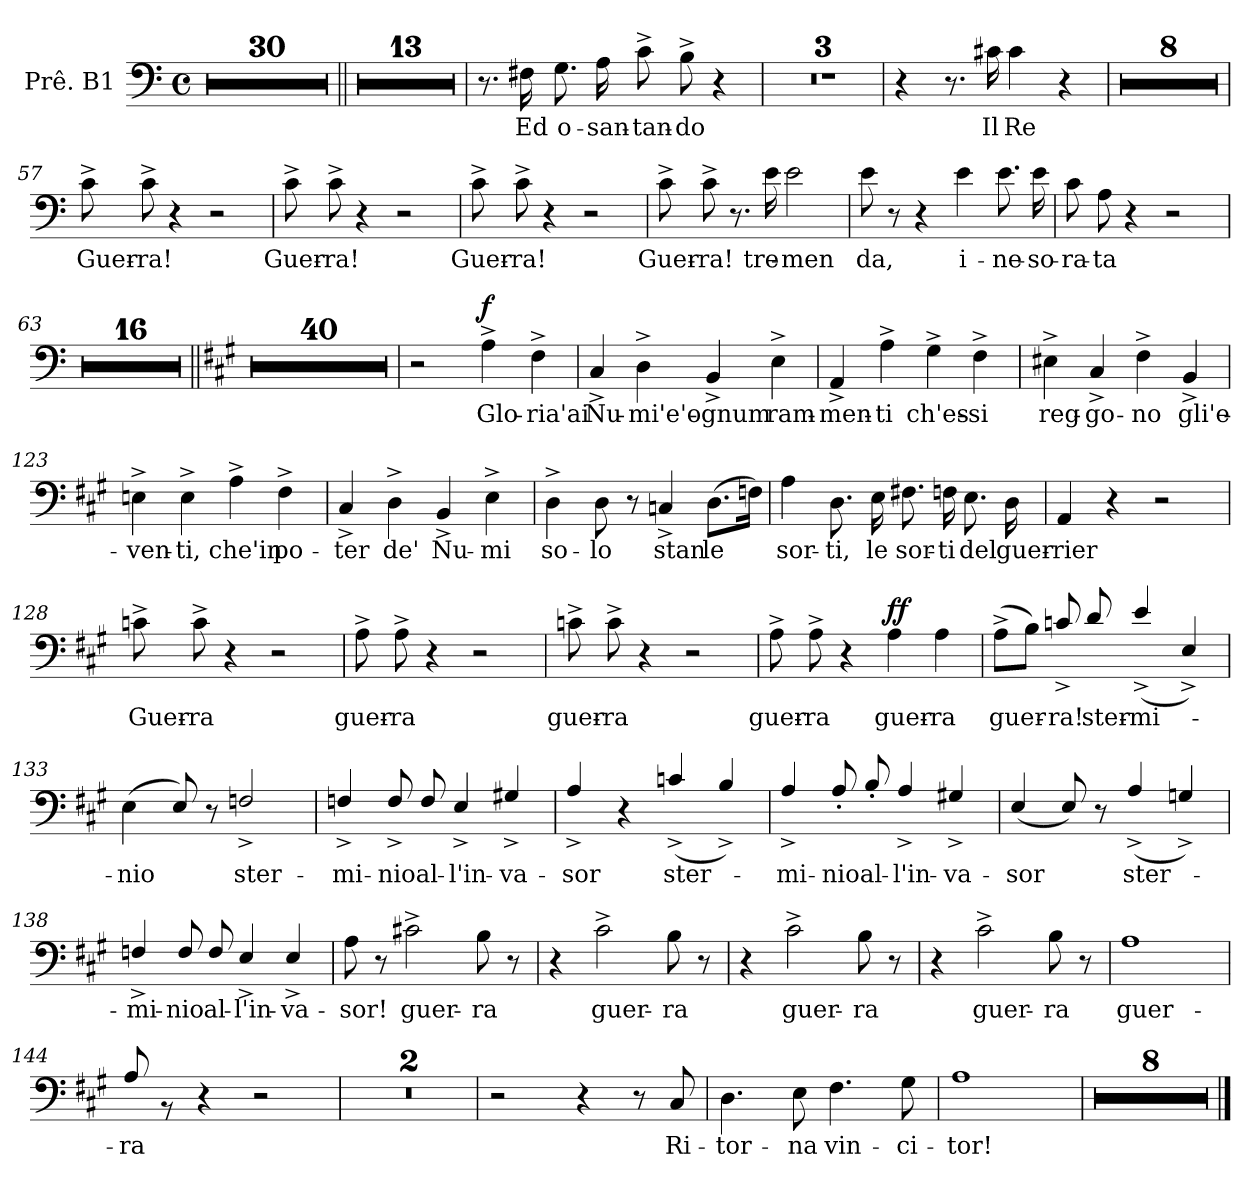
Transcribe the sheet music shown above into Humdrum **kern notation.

**kern	**text	**dynam
*part1	*part1	*part1
*staff1	*staff1	*staff1
*I"Prê. B1	*	*
*I'Prê. B1	*	*
*clefF4	*	*
*k[]	*	*
*M4/4	*	*
*met(c)	*	*
=1	=1	=1
1r	.	.
=2	=2	=2
1r	.	.
=3	=3	=3
1r	.	.
!!LO:LB:g=z
=4	=4	=4
1r	.	.
=5	=5	=5
1r	.	.
=6	=6	=6
1r	.	.
!!LO:LB:g=z
=7	=7	=7
1r	.	.
=8	=8	=8
1r	.	.
=9	=9	=9
1r	.	.
!!LO:LB:g=z
=10	=10	=10
1r	.	.
=11	=11	=11
1r	.	.
=12	=12	=12
1r	.	.
!!LO:LB:g=z
=13	=13	=13
1r	.	.
=14	=14	=14
1r	.	.
=15	=15	=15
1r	.	.
=16	=16	=16
1r	.	.
!!LO:LB:g=z
=17	=17	=17
1r	.	.
=18	=18	=18
1r	.	.
=19	=19	=19
1r	.	.
=20	=20	=20
1r	.	.
=21	=21	=21
1r	.	.
!!LO:PB:g=z
=22	=22	=22
1r	.	.
=23	=23	=23
1r	.	.
=24	=24	=24
1r	.	.
=25	=25	=25
1r	.	.
=26	=26	=26
1r	.	.
!!LO:LB:g=z
=27	=27	=27
1r	.	.
=28	=28	=28
1r	.	.
=29	=29	=29
1r	.	.
=30	=30	=30
1r	.	.
=31||	=31||	=31||
1r	.	.
!!LO:LB:g=z
=32	=32	=32
1r	.	.
=33	=33	=33
1r	.	.
=34	=34	=34
1r	.	.
=35	=35	=35
1r	.	.
=36	=36	=36
1r	.	.
!!LO:LB:g=z
=37	=37	=37
1r	.	.
=38	=38	=38
1r	.	.
=39	=39	=39
1r	.	.
!!LO:LB:g=z
=40	=40	=40
1r	.	.
=41	=41	=41
1r	.	.
!!LO:PB:g=z
=42	=42	=42
1r	.	.
=43	=43	=43
1r	.	.
!!LO:LB:g=z
=44	=44	=44
8.r	.	.
!	!LO:LY:b:color=#0055FF	!
16F#X\	Ed	.
!	!LO:LY:b:color=#0055FF	!
8.G\	o-	.
!	!LO:LY:b:color=#0055FF	!
16A\	-san-	.
!	!LO:LY:b:color=#0055FF	!
8c^\	-tan-	.
!	!LO:LY:b:color=#0055FF	!
8B^\	-do	.
4r	.	.
=45	=45	=45
1r	.	.
=46	=46	=46
1r	.	.
!!LO:PB:g=z
=47	=47	=47
1r	.	.
=48	=48	=48
4r	.	.
8.r	.	.
!	!LO:LY:b:color=#0055FF	!
16c#X\	Il	.
!	!LO:LY:b:color=#0055FF	!
4c#\	Re	.
4r	.	.
=49	=49	=49
1r	.	.
=50	=50	=50
1r	.	.
!!LO:LB:g=z
=51	=51	=51
1r	.	.
=52	=52	=52
1r	.	.
=53	=53	=53
1r	.	.
!!LO:PB:g=z
=54	=54	=54
1r	.	.
=55	=55	=55
1r	.	.
=56	=56	=56
1r	.	.
!!LO:LB:g=z
=57	=57	=57
!	!LO:LY:b:color=#0055FF	!
8c^\	Guer-	.
!	!LO:LY:b:color=#0055FF	!
8c^\	-ra!	.
4r	.	.
2r	.	.
=58	=58	=58
!	!LO:LY:b:color=#0055FF	!
8c^\	Guer-	.
!	!LO:LY:b:color=#0055FF	!
8c^\	-ra!	.
4r	.	.
2r	.	.
=59	=59	=59
!	!LO:LY:b:color=#0055FF	!
8c^\	Guer-	.
!	!LO:LY:b:color=#0055FF	!
8c^\	-ra!	.
4r	.	.
2r	.	.
!!LO:PB:g=z
=60	=60	=60
!	!LO:LY:b:color=#0055FF	!
8c^\	Guer-	.
!	!LO:LY:b:color=#0055FF	!
8c^\	-ra!	.
8.r	.	.
!	!LO:LY:b:color=#0055FF	!
16e\	tre-	.
!	!LO:LY:b:color=#0055FF	!
2e\	-men	.
=61	=61	=61
!	!LO:LY:b:color=#0055FF	!
8e\	da,	.
8r	.	.
4r	.	.
!	!LO:LY:b:color=#0055FF	!
4e\	i-	.
!	!LO:LY:b:color=#0055FF	!
8.e\	-ne-	.
!	!LO:LY:b:color=#0055FF	!
16e\	-so-	.
=62	=62	=62
!	!LO:LY:b:color=#0055FF	!
8c\	-ra-	.
!	!LO:LY:b:color=#0055FF	!
8A\	-ta	.
4r	.	.
2r	.	.
!!LO:LB:g=z
=63	=63	=63
1r	.	.
=64	=64	=64
1r	.	.
=65	=65	=65
1r	.	.
=66	=66	=66
1r	.	.
!!LO:PB:g=z
=67	=67	=67
1r	.	.
=68	=68	=68
1r	.	.
=69	=69	=69
1r	.	.
=70	=70	=70
1r	.	.
!!LO:PB:g=z
=71	=71	=71
1r	.	.
=72	=72	=72
1r	.	.
=73	=73	=73
1r	.	.
=74	=74	=74
1r	.	.
!!LO:LB:g=z
=75	=75	=75
1r	.	.
=76	=76	=76
1r	.	.
=77	=77	=77
1r	.	.
=78	=78	=78
1r	.	.
!!LO:PB:g=z
=79||	=79||	=79||
*k[f#c#g#]	*	*
1r	.	.
=80	=80	=80
1r	.	.
=81	=81	=81
1r	.	.
=82	=82	=82
1r	.	.
!!LO:LB:g=z
=83	=83	=83
1r	.	.
=84	=84	=84
1r	.	.
=85	=85	=85
1r	.	.
=86	=86	=86
1r	.	.
!!LO:LB:g=z
=87	=87	=87
1r	.	.
=88	=88	=88
1r	.	.
=89	=89	=89
1r	.	.
=90	=90	=90
1r	.	.
!!LO:LB:g=z
=91	=91	=91
1r	.	.
=92	=92	=92
1r	.	.
=93	=93	=93
1r	.	.
=94	=94	=94
1r	.	.
!!LO:PB:g=z
=95	=95	=95
1r	.	.
=96	=96	=96
1r	.	.
=97	=97	=97
1r	.	.
!!LO:LB:g=z
=98	=98	=98
1r	.	.
=99	=99	=99
1r	.	.
=100	=100	=100
1r	.	.
!!LO:PB:g=z
=101	=101	=101
1r	.	.
=102	=102	=102
1r	.	.
=103	=103	=103
1r	.	.
!!LO:LB:g=z
=104	=104	=104
1r	.	.
=105	=105	=105
1r	.	.
=106	=106	=106
1r	.	.
=107	=107	=107
1r	.	.
!!LO:PB:g=z
=108	=108	=108
1r	.	.
=109	=109	=109
1r	.	.
=110	=110	=110
1r	.	.
!!LO:LB:g=z
=111	=111	=111
1r	.	.
=112	=112	=112
1r	.	.
=113	=113	=113
1r	.	.
=114	=114	=114
1r	.	.
!!LO:LB:g=z
=115	=115	=115
1r	.	.
=116	=116	=116
1r	.	.
=117	=117	=117
1r	.	.
=118	=118	=118
1r	.	.
!!LO:PB:g=z
=119	=119	=119
2r	.	.
!	!LO:LY:b:color=#0055FF	!LO:DY:a
4A^\	Glo-	f
!	!LO:LY:b:color=#0055FF	!
4F#^\	-ria'ai	.
=120	=120	=120
!	!LO:LY:b:color=#0055FF	!
4C#^/	Nu-	.
!	!LO:LY:b:color=#0055FF	!
4D^\	-mi'e'o-	.
!	!LO:LY:b:color=#0055FF	!
4BB^/	-gnum	.
!	!LO:LY:b:color=#0055FF	!
4E^\	ram-	.
!!LO:PB:g=z
=121	=121	=121
!	!LO:LY:b:color=#0055FF	!
4AA^/	-men-	.
!	!LO:LY:b:color=#0055FF	!
4A^\	-ti	.
!	!LO:LY:b:color=#0055FF	!
4G#^\	ch'es-	.
!	!LO:LY:b:color=#0055FF	!
4F#^\	-si	.
=122	=122	=122
!	!LO:LY:b:color=#0055FF	!
4E#X^\	reg-	.
!	!LO:LY:b:color=#0055FF	!
4C#^/	-go-	.
!	!LO:LY:b:color=#0055FF	!
4F#^\	-no	.
!	!LO:LY:b:color=#0055FF	!
4BB^/	gli'e-	.
!!LO:PB:g=z
=123	=123	=123
!	!LO:LY:b:color=#0055FF	!
4En^\	-ven-	.
!	!LO:LY:b:color=#0055FF	!
4E^\	-ti,	.
!	!LO:LY:b:color=#0055FF	!
4A^\	che'in	.
!	!LO:LY:b:color=#0055FF	!
4F#^\	po-	.
=124	=124	=124
!	!LO:LY:b:color=#0055FF	!
4C#^/	-ter	.
!	!LO:LY:b:color=#0055FF	!
4D^\	de'	.
!	!LO:LY:b:color=#0055FF	!
4BB^/	Nu-	.
!	!LO:LY:b:color=#0055FF	!
4E^\	-mi	.
!!LO:PB:g=z
=125	=125	=125
!	!LO:LY:b:color=#0055FF	!
4D^\	so-	.
!	!LO:LY:b:color=#0055FF	!
8D\	-lo	.
8r	.	.
!	!LO:LY:b:color=#0055FF	!
4Cn^/	stan	.
!	!LO:LY:b:color=#0055FF	!
(>8.D\L	le	.
16Fn\Jk)	.	.
=126	=126	=126
!	!LO:LY:b:color=#0055FF	!
4A\	sor-	.
!	!LO:LY:b:color=#0055FF	!
8.D\	-ti,	.
!	!LO:LY:b:color=#0055FF	!
16E\	le	.
!	!LO:LY:b:color=#0055FF	!
8.F#X\	sor-	.
!	!LO:LY:b:color=#0055FF	!
16Fn\	-ti	.
!	!LO:LY:b:color=#0055FF	!
8.E\	del	.
!	!LO:LY:b:color=#0055FF	!
16D\	guer-	.
!!LO:PB:g=z
=127	=127	=127
!	!LO:LY:b:color=#0055FF	!
4AA/	-rier	.
4r	.	.
2r	.	.
=128	=128	=128
!	!LO:LY:b:color=#0055FF	!
8cn^\	Guer-	.
!	!LO:LY:b:color=#0055FF	!
8c^\	-ra	.
4r	.	.
2r	.	.
!!LO:PB:g=z
=129	=129	=129
!	!LO:LY:b:color=#0055FF	!
8A^\	guer-	.
!	!LO:LY:b:color=#0055FF	!
8A^\	-ra	.
4r	.	.
2r	.	.
=130	=130	=130
!	!LO:LY:b:color=#0055FF	!
8cn^\	guer-	.
!	!LO:LY:b:color=#0055FF	!
8c^\	-ra	.
4r	.	.
2r	.	.
=131	=131	=131
!	!LO:LY:b:color=#0055FF	!
8A^\	guer-	.
!	!LO:LY:b:color=#0055FF	!
8A^\	-ra	.
4r	.	.
!	!LO:LY:b:color=#0055FF	!LO:DY:a
4A\	guer-	ff
!	!LO:LY:b:color=#0055FF	!
4A\	-ra	.
!!LO:PB:g=z
=132	=132	=132
!	!LO:LY:b:color=#0055FF	!
(>8A^\L	guer-	.
8B\J)	.	.
!	!LO:LY:b:color=#0055FF	!
8cn^/	-ra!	.
!	!LO:LY:b:color=#0055FF	!
8d/	ster-	.
!	!LO:LY:b:color=#0055FF	!
(<4e^/	-mi-	.
4E^/)	.	.
=133	=133	=133
!	!LO:LY:b:color=#0055FF	!
(>4E\	-nio	.
8E/)	.	.
8r	.	.
!	!LO:LY:b:color=#0055FF	!
2Fn^/	ster-	.
=134	=134	=134
!	!LO:LY:b:color=#0055FF	!
4Fn^/	-mi-	.
!	!LO:LY:b:color=#0055FF	!
8F^/	-nio	.
!	!LO:LY:b:color=#0055FF	!
8F/	al-	.
!	!LO:LY:b:color=#0055FF	!
4E^/	-l'in-	.
!	!LO:LY:b:color=#0055FF	!
4G#X^/	-va-	.
!!LO:PB:g=z
=135	=135	=135
!	!LO:LY:b:color=#0055FF	!
4A^/	-sor	.
4r	.	.
!	!LO:LY:b:color=#0055FF	!
(<4cn^/	ster-	.
4B^/)	.	.
=136	=136	=136
!	!LO:LY:b:color=#0055FF	!
4A^/	-mi-	.
!	!LO:LY:b:color=#0055FF	!
8A'/	-nio	.
!	!LO:LY:b:color=#0055FF	!
8B'/	al-	.
!	!LO:LY:b:color=#0055FF	!
4A^/	-l'in-	.
!	!LO:LY:b:color=#0055FF	!
4G#X^/	-va-	.
=137	=137	=137
!	!LO:LY:b:color=#0055FF	!
(<4E/	-sor	.
8E/)	.	.
8r	.	.
!	!LO:LY:b:color=#0055FF	!
(<4A^/	ster-	.
4Gn^/)	.	.
!!LO:PB:g=z
=138	=138	=138
!	!LO:LY:b:color=#0055FF	!
4Fn^/	-mi-	.
!	!LO:LY:b:color=#0055FF	!
8F/	-nio	.
!	!LO:LY:b:color=#0055FF	!
8F/	al-	.
!	!LO:LY:b:color=#0055FF	!
4E^/	-l'in-	.
!	!LO:LY:b:color=#0055FF	!
4E^/	-va-	.
=139	=139	=139
!	!LO:LY:b:color=#0055FF	!
8A\	-sor!	.
8r	.	.
!	!LO:LY:b:color=#0055FF	!
2c#X^\	guer-	.
!	!LO:LY:b:color=#0055FF	!
8B\	-ra	.
8r	.	.
=140	=140	=140
4r	.	.
!	!LO:LY:b:color=#0055FF	!
2c#^\	guer-	.
!	!LO:LY:b:color=#0055FF	!
8B\	-ra	.
8r	.	.
!!LO:PB:g=z
=141	=141	=141
4r	.	.
!	!LO:LY:b:color=#0055FF	!
2c#^\	guer-	.
!	!LO:LY:b:color=#0055FF	!
8B\	-ra	.
8r	.	.
=142	=142	=142
4r	.	.
!	!LO:LY:b:color=#0055FF	!
2c#^\	guer-	.
!	!LO:LY:b:color=#0055FF	!
8B\	-ra	.
8r	.	.
=143	=143	=143
!	!LO:LY:b:color=#0055FF	!
1A	guer-	.
=144	=144	=144
!	!LO:LY:b:color=#0055FF	!
8A/	-ra	.
8rBB	.	.
4r	.	.
2r	.	.
!!LO:PB:g=z
=145	=145	=145
1r	.	.
=146	=146	=146
1r	.	.
=147	=147	=147
2r	.	.
4r	.	.
8r	.	.
!	!LO:LY:b:color=#0055FF	!
8C#/	Ri-	.
=148	=148	=148
!	!LO:LY:b:color=#0055FF	!
4.D\	-tor-	.
!	!LO:LY:b:color=#0055FF	!
8E\	-na	.
!	!LO:LY:b:color=#0055FF	!
4.F#\	vin-	.
!	!LO:LY:b:color=#0055FF	!
8G#\	-ci-	.
!!LO:PB:g=z
=149	=149	=149
!	!LO:LY:b:color=#0055FF	!
1A	-tor!	.
=150	=150	=150
1r	.	.
=151	=151	=151
1r	.	.
=152	=152	=152
1r	.	.
=153	=153	=153
1r	.	.
!!LO:LB:g=z
=154	=154	=154
1r	.	.
=155	=155	=155
1r	.	.
=156	=156	=156
1r	.	.
=157	=157	=157
1r	.	.
==	==	==
*-	*-	*-
